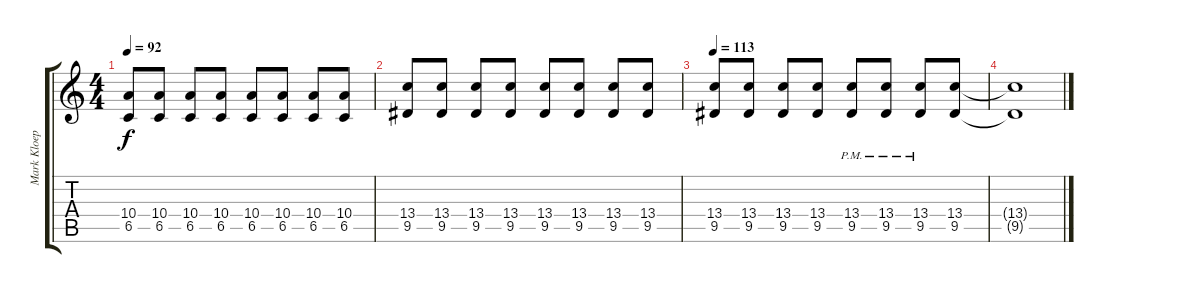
\track ("Mark Kloeppel - Guitar" "Mark Kloep") {instrument distortionguitar}
\staff {score tabs}
\tuning (Db4 Ab3 E3 B2 Gb2 Db2) {hide}
\ts (4 4)
\tempo 92
\clef g2
\ks c
(10.4 6.5).8{dy f} (10.4 6.5).8 (10.4 6.5).8 (10.4 6.5).8 (10.4 6.5).8 (10.4 6.5).8 (10.4 6.5).8 (10.4 6.5).8 |
(13.4 9.5).8 (13.4 9.5).8 (13.4 9.5).8 (13.4 9.5).8 (13.4 9.5).8 (13.4 9.5).8 (13.4 9.5).8 (13.4 9.5).8 |
\tempo 113
(13.4 9.5).8 (13.4 9.5).8 (13.4 9.5).8 (13.4 9.5).8 (13.4{pm} 9.5{pm}).8 (13.4{pm} 9.5{pm}).8 (13.4{pm} 9.5{pm}).8 (13.4 9.5).8 |
(13.4{t} 9.5{t}).1
